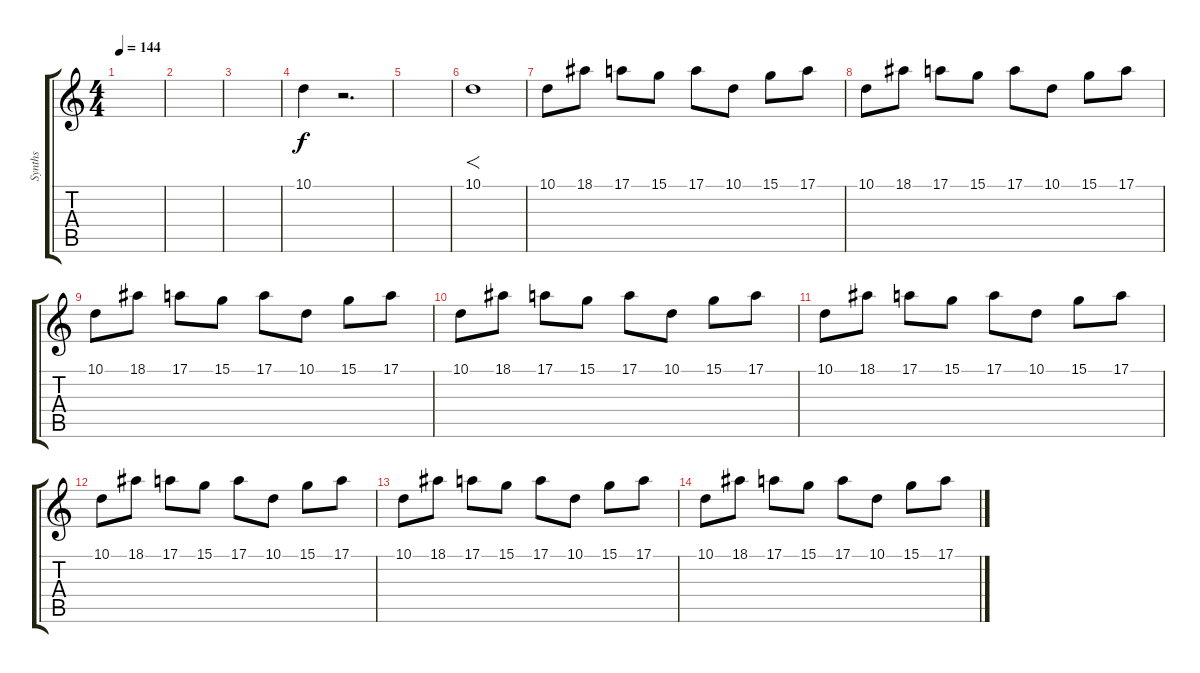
\track ("Synths" "Synths") {instrument stringensemble1}
\staff {score tabs}
\tuning (E4 B3 G3 D3 A2 D2) {hide}
\ts (4 4)
\tempo 144
\clef g2
\ks c
|
|
|
10.1.4 r.2{d} |
|
10.1.1{f} |
10.1.8 18.1.8 17.1.8 15.1.8 17.1.8 10.1.8 15.1.8 17.1.8 |
10.1.8 18.1.8 17.1.8 15.1.8 17.1.8 10.1.8 15.1.8 17.1.8 |
10.1.8 18.1.8 17.1.8 15.1.8 17.1.8 10.1.8 15.1.8 17.1.8 |
10.1.8 18.1.8 17.1.8 15.1.8 17.1.8 10.1.8 15.1.8 17.1.8 |
10.1.8 18.1.8 17.1.8 15.1.8 17.1.8 10.1.8 15.1.8 17.1.8 |
10.1.8 18.1.8 17.1.8 15.1.8 17.1.8 10.1.8 15.1.8 17.1.8 |
10.1.8 18.1.8 17.1.8 15.1.8 17.1.8 10.1.8 15.1.8 17.1.8 |
10.1.8 18.1.8 17.1.8 15.1.8 17.1.8 10.1.8 15.1.8 17.1.8
